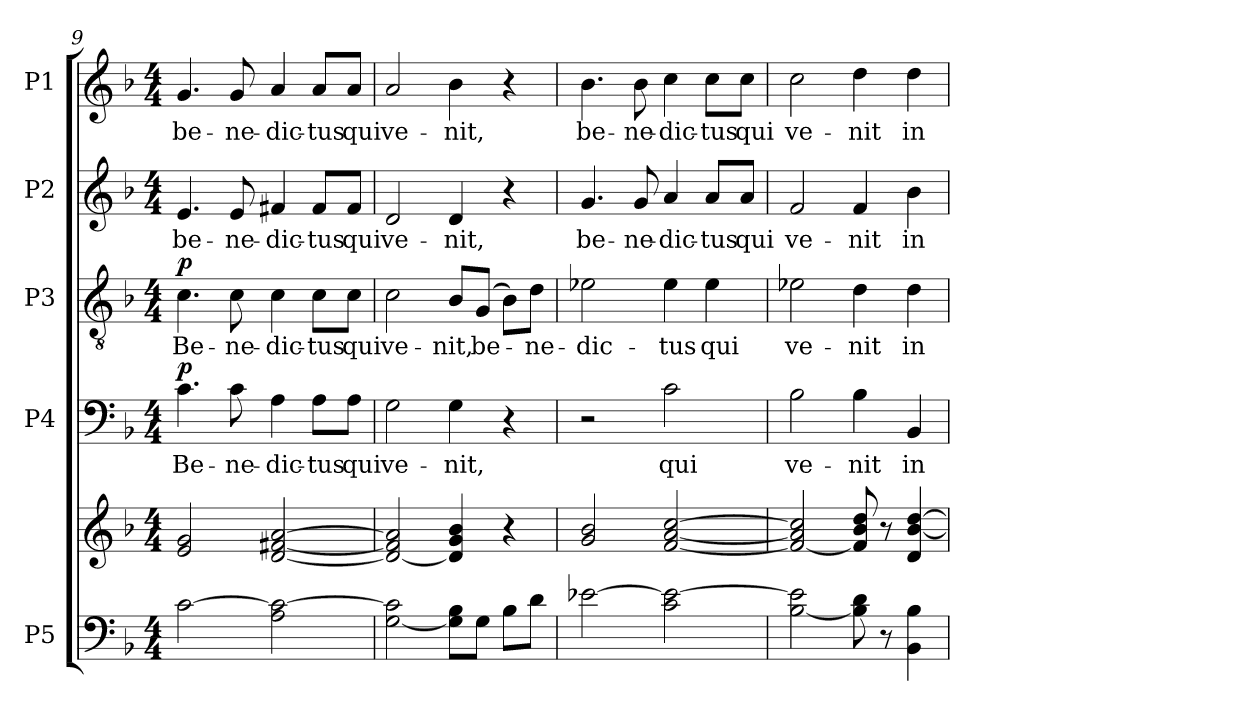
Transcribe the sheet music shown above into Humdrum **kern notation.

**kern	**kern	**kern	**text	**dynam	**kern	**text	**dynam	**kern	**text	**kern	**text
*part5	*part5	*part4	*part4	*part4	*part3	*part3	*part3	*part2	*part2	*part1	*part1
*staff6	*staff5	*staff4	*staff4	*staff4	*staff3	*staff3	*staff3	*staff2	*staff2	*staff1	*staff1
*I"P5	*	*I"P4	*	*	*I"P3	*	*	*I"P2	*	*I"P1	*
!!LO:PB:g=z
*clefF4	*clefG2	*clefF4	*	*	*clefGv2	*	*	*clefG2	*	*clefG2	*
*	*	*	*	*	*ITrd7c12	*	*	*	*	*	*
*k[b-]	*k[b-]	*k[b-]	*	*	*k[b-]	*	*	*k[b-]	*	*k[b-]	*
*F:	*F:	*F:	*	*	*F:	*	*	*F:	*	*F:	*
*M4/4	*M4/4	*M4/4	*	*	*M4/4	*	*	*M4/4	*	*M4/4	*
=9	=9	=9	=9	=9	=9	=9	=9	=9	=9	=9	=9
!	!	!	!LO:LY:b:color=#000000	!	!	!	!	!	!	!	!
!	!	!	!	!	!	!LO:LY:b:color=#000000	!	!	!	!	!
!	!	!	!	!	!	!	!	!	!LO:LY:b:color=#000000	!	!
!	!	!	!	!	!	!	!	!	!	!	!LO:LY:b:color=#000000
[2ci\	2ei/ 2gi	4.ci\	Be-	p	4.Ci\	Be-	p	4.ei/	be-	4.gi/	be-
!	!	!	!LO:LY:b:color=#000000	!	!	!	!	!	!	!	!
!	!	!	!	!	!	!LO:LY:b:color=#000000	!	!	!	!	!
!	!	!	!	!	!	!	!	!	!LO:LY:b:color=#000000	!	!
!	!	!	!	!	!	!	!	!	!	!	!LO:LY:b:color=#000000
.	.	8ci\	-ne-	.	8Ci\	-ne-	.	8ei/	-ne-	8gi/	-ne-
!	!	!	!LO:LY:b:color=#000000	!	!	!	!	!	!	!	!
!	!	!	!	!	!	!LO:LY:b:color=#000000	!	!	!	!	!
!	!	!	!	!	!	!	!	!	!LO:LY:b:color=#000000	!	!
!	!	!	!	!	!	!	!	!	!	!	!LO:LY:b:color=#000000
2Ai\ 2ci_	[2di/ [2f#Xi [2ai	4Ai\	-dic-	.	4Ci\	-dic-	.	4f#Xi/	-dic-	4ai/	-dic-
!	!	!	!LO:LY:b:color=#000000	!	!	!	!	!	!	!	!
!	!	!	!	!	!	!LO:LY:b:color=#000000	!	!	!	!	!
!	!	!	!	!	!	!	!	!	!LO:LY:b:color=#000000	!	!
!	!	!	!	!	!	!	!	!	!	!	!LO:LY:b:color=#000000
.	.	8Ai\L	-tus	.	8Ci\L	-tus	.	8f#i/L	-tus	8ai/L	-tus
!	!	!	!LO:LY:b:color=#000000	!	!	!	!	!	!	!	!
!	!	!	!	!	!	!LO:LY:b:color=#000000	!	!	!	!	!
!	!	!	!	!	!	!	!	!	!LO:LY:b:color=#000000	!	!
!	!	!	!	!	!	!	!	!	!	!	!LO:LY:b:color=#000000
.	.	8Ai\J	qui	.	8Ci\J	qui	.	8f#i/J	qui	8ai/J	qui
=10	=10	=10	=10	=10	=10	=10	=10	=10	=10	=10	=10
!	!	!	!LO:LY:b:color=#000000	!	!	!	!	!	!	!	!
!	!	!	!	!	!	!LO:LY:b:color=#000000	!	!	!	!	!
!	!	!	!	!	!	!	!	!	!LO:LY:b:color=#000000	!	!
!	!	!	!	!	!	!	!	!	!	!	!LO:LY:b:color=#000000
[2Gi\ 2ci]	2di/_ 2f#i] 2ai]	2Gi\	ve-	.	2Ci\	ve-	.	2di/	ve-	2ai/	ve-
!	!	!	!LO:LY:b:color=#000000	!	!	!	!	!	!	!	!
!	!	!	!	!	!	!LO:LY:b:color=#000000	!	!	!	!	!
!	!	!	!	!	!	!	!	!	!LO:LY:b:color=#000000	!	!
!	!	!	!	!	!	!	!	!	!	!	!LO:LY:b:color=#000000
8Gi]\ 8B-i\L	4di/] 4gi 4b-i	4Gi\	-nit,	.	8BB-i/L	-nit,	.	4di/	-nit,	4b-i\	-nit,
!	!	!	!	!	!	!LO:LY:b:color=#000000	!	!	!	!	!
8Gi\J	.	.	.	.	(8GGi/J	be-	.	.	.	.	.
8B-i\L	4r	4r	.	.	8BB-i\L)	.	.	4r	.	4r	.
!	!	!	!	!	!	!LO:LY:b:color=#000000	!	!	!	!	!
8di\J	.	.	.	.	8Di\J	-ne-	.	.	.	.	.
=11	=11	=11	=11	=11	=11	=11	=11	=11	=11	=11	=11
!	!	!	!	!	!	!LO:LY:b:color=#000000	!	!	!	!	!
!	!	!	!	!	!	!	!	!	!LO:LY:b:color=#000000	!	!
!	!	!	!	!	!	!	!	!	!	!	!LO:LY:b:color=#000000
[2e-Xi\	2gi/ 2b-i	2r	.	.	2E-Xi\	-dic-	.	4.gi/	be-	4.b-i\	be-
!	!	!	!	!	!	!	!	!	!LO:LY:b:color=#000000	!	!
!	!	!	!	!	!	!	!	!	!	!	!LO:LY:b:color=#000000
.	.	.	.	.	.	.	.	8gi/	-ne-	8b-i\	-ne-
!	!	!	!LO:LY:b:color=#000000	!	!	!	!	!	!	!	!
!	!	!	!	!	!	!LO:LY:b:color=#000000	!	!	!	!	!
!	!	!	!	!	!	!	!	!	!LO:LY:b:color=#000000	!	!
!	!	!	!	!	!	!	!	!	!	!	!LO:LY:b:color=#000000
2ci\ 2e-i_	[2fi/ [2ai [2cci	2ci\	qui	.	4E-i\	-tus	.	4ai/	-dic-	4cci\	-dic-
!	!	!	!	!	!	!LO:LY:b:color=#000000	!	!	!	!	!
!	!	!	!	!	!	!	!	!	!LO:LY:b:color=#000000	!	!
!	!	!	!	!	!	!	!	!	!	!	!LO:LY:b:color=#000000
.	.	.	.	.	4E-i\	qui	.	8ai/L	-tus	8cci\L	-tus
!	!	!	!	!	!	!	!	!	!LO:LY:b:color=#000000	!	!
!	!	!	!	!	!	!	!	!	!	!	!LO:LY:b:color=#000000
.	.	.	.	.	.	.	.	8ai/J	qui	8cci\J	qui
=12	=12	=12	=12	=12	=12	=12	=12	=12	=12	=12	=12
!	!	!	!LO:LY:b:color=#000000	!	!	!	!	!	!	!	!
!	!	!	!	!	!	!LO:LY:b:color=#000000	!	!	!	!	!
!	!	!	!	!	!	!	!	!	!LO:LY:b:color=#000000	!	!
!	!	!	!	!	!	!	!	!	!	!	!LO:LY:b:color=#000000
[2B-i\ 2e-i]	2fi/_ 2ai] 2cci]	2B-i\	ve-	.	2E-Xi\	ve-	.	2fi/	ve-	2cci\	ve-
!	!	!	!LO:LY:b:color=#000000	!	!	!	!	!	!	!	!
!	!	!	!	!	!	!LO:LY:b:color=#000000	!	!	!	!	!
!	!	!	!	!	!	!	!	!	!LO:LY:b:color=#000000	!	!
!	!	!	!	!	!	!	!	!	!	!	!LO:LY:b:color=#000000
8B-i\] 8di	8fi/] 8b-i 8ddi	4B-i\	-nit	.	4Di\	-nit	.	4fi/	-nit	4ddi\	-nit
8r	8r	.	.	.	.	.	.	.	.	.	.
!	!	!	!LO:LY:b:color=#000000	!	!	!	!	!	!	!	!
!	!	!	!	!	!	!LO:LY:b:color=#000000	!	!	!	!	!
!	!	!	!	!	!	!	!	!	!LO:LY:b:color=#000000	!	!
!	!	!	!	!	!	!	!	!	!	!	!LO:LY:b:color=#000000
4BB-i\ 4B-i	4di/ [4b-i [4ddi	4BB-i/	in	.	4Di\	in	.	4b-i\	in	4ddi\	in
=	=	=	=	=	=	=	=	=	=	=	=
*-	*-	*-	*-	*-	*-	*-	*-	*-	*-	*-	*-
